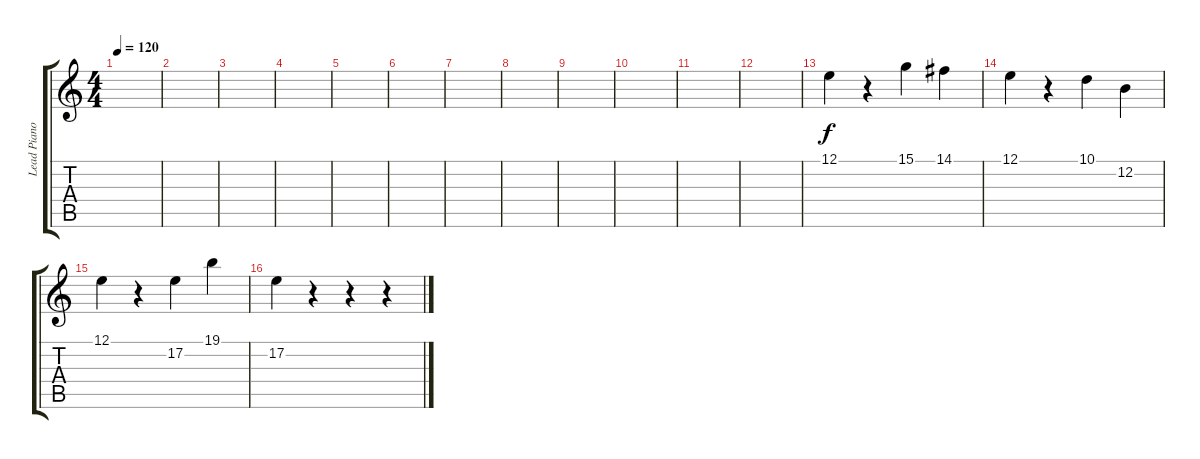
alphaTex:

\track ("Lead Piano" "Lead Piano") {instrument acousticgrandpiano}
\staff {score tabs}
\tuning (E4 B3 G3 D3 A2 E2) {hide}
\ts (4 4)
\tempo 120
\clef g2
\ks c
|
|
|
|
|
|
|
|
|
|
|
|
12.1.4 r.4 15.1.4 14.1.4 |
12.1.4 r.4 10.1.4 12.2.4 |
12.1.4 r.4 17.2.4 19.1.4 |
17.2.4 r.4 r.4 r.4
